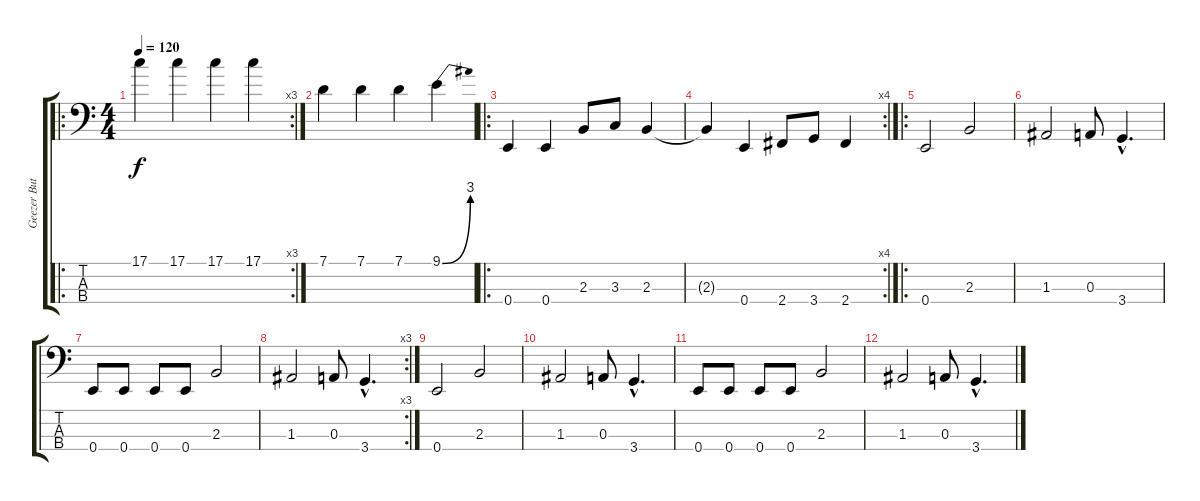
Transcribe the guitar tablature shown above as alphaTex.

\track ("Geezer Butler" "Geezer But") {instrument electricbassfinger}
\staff {score tabs}
\tuning (G2 D2 A1 E1) {hide}
\ro
\rc 3
\ts (4 4)
\tempo 120
\clef f4
\ks c
17.1.4{dy f} 17.1.4 17.1.4 17.1.4 |
7.1.4 7.1.4 7.1.4 9.1{be (bend 0 0 60 12)}.4 |
\ro
0.4.4 0.4.4 2.3.8 3.3.8 2.3.4 |
\rc 4
2.3{t}.4 0.4.4 2.4.8 3.4.8 2.4.4 |
\ro
0.4.2 2.3.2 |
1.3.2 0.3.8 3.4{hac}.4{d} |
0.4.8 0.4.8 0.4.8 0.4.8 2.3.2 |
\rc 3
1.3.2 0.3.8 3.4{hac}.4{d} |
0.4.2{volume 0} 2.3.2 |
1.3.2 0.3.8 3.4{hac}.4{d} |
0.4.8 0.4.8 0.4.8 0.4.8 2.3.2 |
1.3.2 0.3.8 3.4{hac}.4{d}
